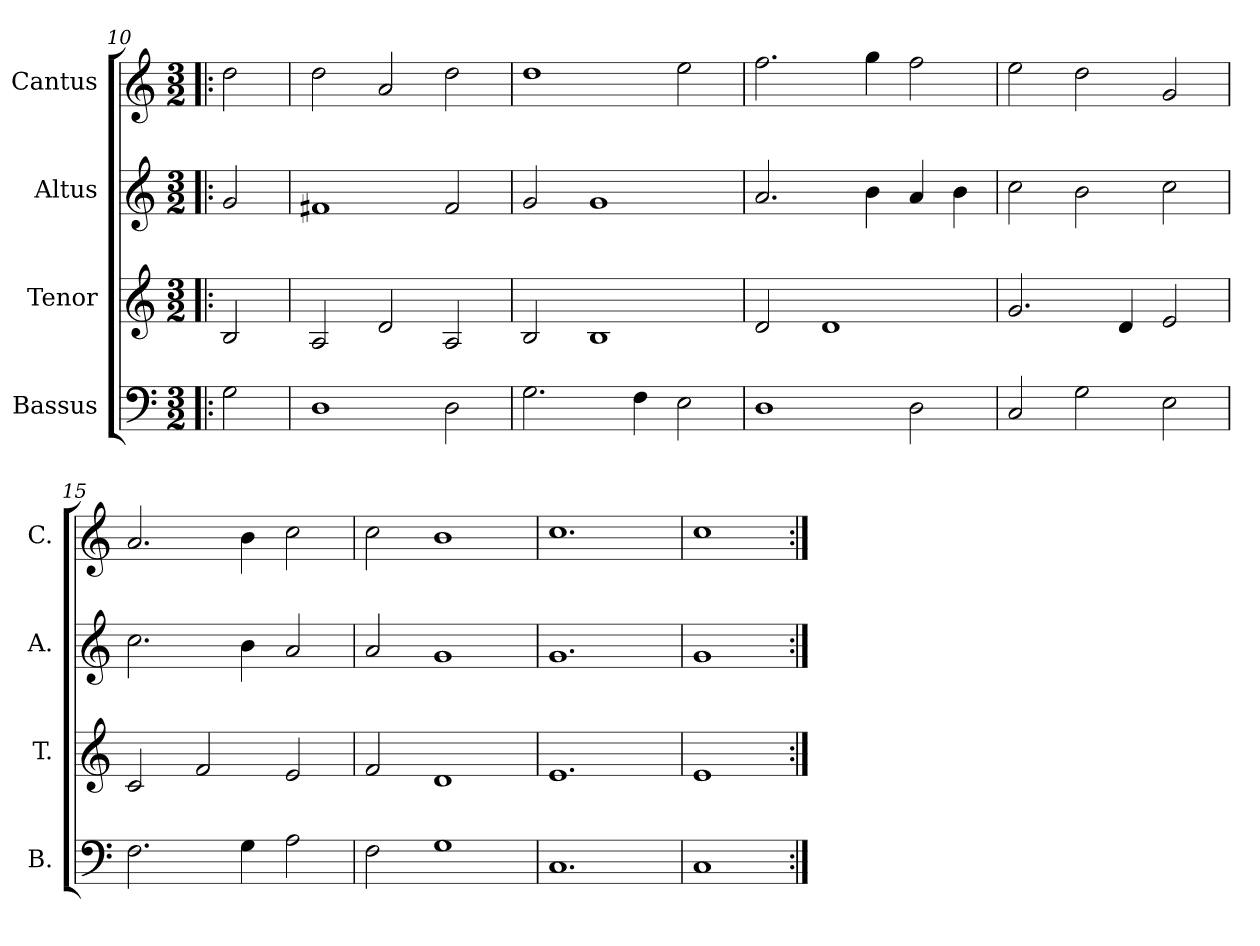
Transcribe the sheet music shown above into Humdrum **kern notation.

**kern	**kern	**kern	**kern
*part4	*part3	*part2	*part1
*staff4	*staff3	*staff2	*staff1
*I"Bassus	*I"Tenor	*I"Altus	*I"Cantus
*I'B.	*I'T.	*I'A.	*I'C.
*clefF4	*clefG2	*clefG2	*clefG2
*k[]	*k[]	*k[]	*k[]
*M3/2	*M3/2	*M3/2	*M3/2
=10!|:	=10!|:	=10!|:	=10!|:
2G\	2B/	2g/	2dd\
=11	=11	=11	=11
1D	2A/	1f#X	2dd\
.	2d/	.	2a/
2D\	2A/	2f#/	2dd\
=12	=12	=12	=12
2.G\	2B/	2g/	1dd
.	1B	1g	.
4F\	.	.	.
2E\	.	.	2ee\
=13	=13	=13	=13
1D	2d/	2.a/	2.ff\
.	1d	.	.
.	.	4b\	4gg\
2D\	.	4a/	2ff\
.	.	4b\	.
=14	=14	=14	=14
2C/	2.g/	2cc\	2ee\
2G\	.	2b\	2dd\
.	4d/	.	.
2E\	2e/	2cc\	2g/
=15	=15	=15	=15
2.F\	2c/	2.cc\	2.a/
.	2f/	.	.
4G\	.	4b\	4b\
2A\	2e/	2a/	2cc\
=16	=16	=16	=16
2F\	2f/	2a/	2cc\
1G	1d	1g	1b
=17	=17	=17	=17
1.C	1.e	1.g	1.cc
=18	=18	=18	=18
1C	1e	1g	1cc
=:|!	=:|!	=:|!	=:|!
*-	*-	*-	*-
